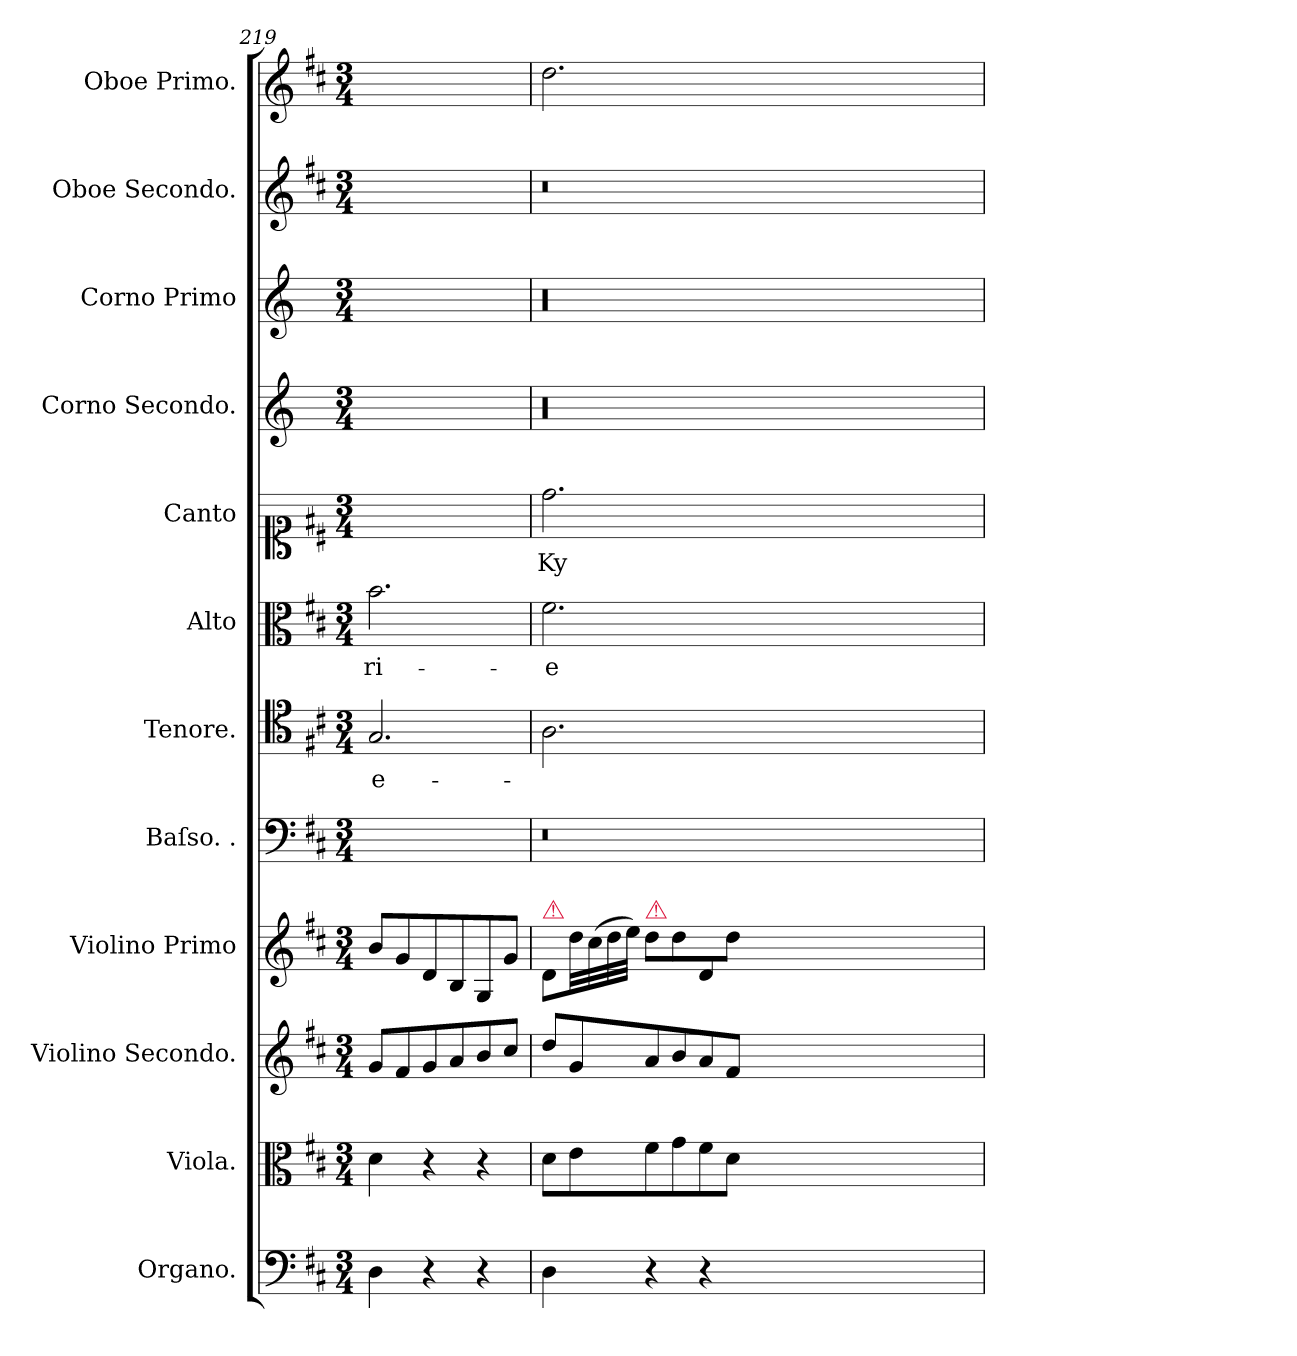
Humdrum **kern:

**kern	**kern	**kern	**kern	**kern	**kern	**text	**kern	**text	**kern	**text	**kern	**kern	**kern	**kern
*part12	*part11	*part10	*part9	*part8	*part7	*part7	*part6	*part6	*part5	*part5	*part4	*part3	*part2	*part1
*staff12	*staff11	*staff10	*staff9	*staff8	*staff7	*staff7	*staff6	*staff6	*staff5	*staff5	*staff4	*staff3	*staff2	*staff1
*I"Organo.	*I"Viola.	*I"Violino Secondo.	*I"Violino Primo	*I"Baſso. .	*I"Tenore.	*	*I"Alto	*	*I"Canto	*	*I"Corno Secondo.	*I"Corno Primo	*I"Oboe Secondo.	*I"Oboe Primo.
*I'org	*I'vla	*I'vl 2	*I'vl 1	*I'B	*I'T	*	*I'A	*	*	*	*I'cor 2	*I'cor 1	*I'ob 2	*I'ob 1
*clefF4	*clefC3	*clefG2	*clefG2	*clefF4	*clefC4	*	*clefC3	*	*clefC1	*	*clefG2	*clefG2	*clefG2	*clefG2
*	*	*	*	*	*	*	*	*	*	*	*ITrd6c10	*ITrd6c10	*	*
*k[f#c#]	*k[f#c#]	*k[f#c#]	*k[f#c#]	*k[f#c#]	*k[f#c#]	*	*k[f#c#]	*	*k[f#c#]	*	*k[f#c#]	*k[f#c#]	*k[f#c#]	*k[f#c#]
*M3/4	*M3/4	*M3/4	*M3/4	*M3/4	*M3/4	*	*M3/4	*	*M3/4	*	*M3/4	*M3/4	*M3/4	*M3/4
=219	=219	=219	=219	=219	=219	=219	=219	=219	=219	=219	=219	=219	=219	=219
4D\	4d\	8g/L	8b/L	2.ryy	2.G/	e-	2.b\	-ri-	2.ryy	.	2.ryy	2.ryy	2.ryy	2.ryy
.	.	8f#/	8g/	.	.	.	.	.	.	.	.	.	.	.
4r	4r	8g/	8d/	.	.	.	.	.	.	.	.	.	.	.
.	.	8a/	8B/	.	.	.	.	.	.	.	.	.	.	.
4r	4r	8b/	8G/	.	.	.	.	.	.	.	.	.	.	.
.	.	8cc#/J	8g/J	.	.	.	.	.	.	.	.	.	.	.
=220	=220	=220	=220	=220	=220	=220	=220	=220	=220	=220	=220	=220	=220	=220
!	!	!	!LO:TX:a:color=crimson:t=⚠	!	!	!	!	!	!	!	!	!	!	!
!	!	!	!	!LO:N:vis=0	!	!	!	!	!	!	!LO:N:vis=00	!LO:N:vis=00	!LO:N:vis=0	!
4D\	8d\L	8dd/L	8d/L	1.r	2.A\	.	2.f#\	-e	2.dd\	Ky-	0.r	0.r	1.r	2.dd\
.	8e\	8g/	32dd\LL	.	.	.	.	.	.	.	.	.	.	.
.	.	.	(>32cc#\	.	.	.	.	.	.	.	.	.	.	.
.	.	.	32dd\	.	.	.	.	.	.	.	.	.	.	.
.	.	.	32ee\JJJ)	.	.	.	.	.	.	.	.	.	.	.
!	!	!	!LO:TX:a:color=crimson:t=⚠	!	!	!	!	!	!	!	!	!	!	!
4r	8f#\	8a/	8dd\L	.	.	.	.	.	.	.	.	.	.	.
.	8g\	8b/	8dd\	.	.	.	.	.	.	.	.	.	.	.
4r	8f#\	8a/	8d/	.	.	.	.	.	.	.	.	.	.	.
.	8d\J	8f#/J	8dd\J	.	.	.	.	.	.	.	.	.	.	.
0ryy	0ryy	0ryy	0ryy	.	0ryy	.	0ryy	.	0ryy	.	.	.	.	0ryy
.	.	.	.	1.ryy	.	.	.	.	.	.	.	.	1.ryy	.
4ryy	4ryy	4ryy	4ryy	.	4ryy	.	4ryy	.	4ryy	.	.	.	.	4ryy
=	=	=	=	=	=	=	=	=	=	=	=	=	=	=
*-	*-	*-	*-	*-	*-	*-	*-	*-	*-	*-	*-	*-	*-	*-
